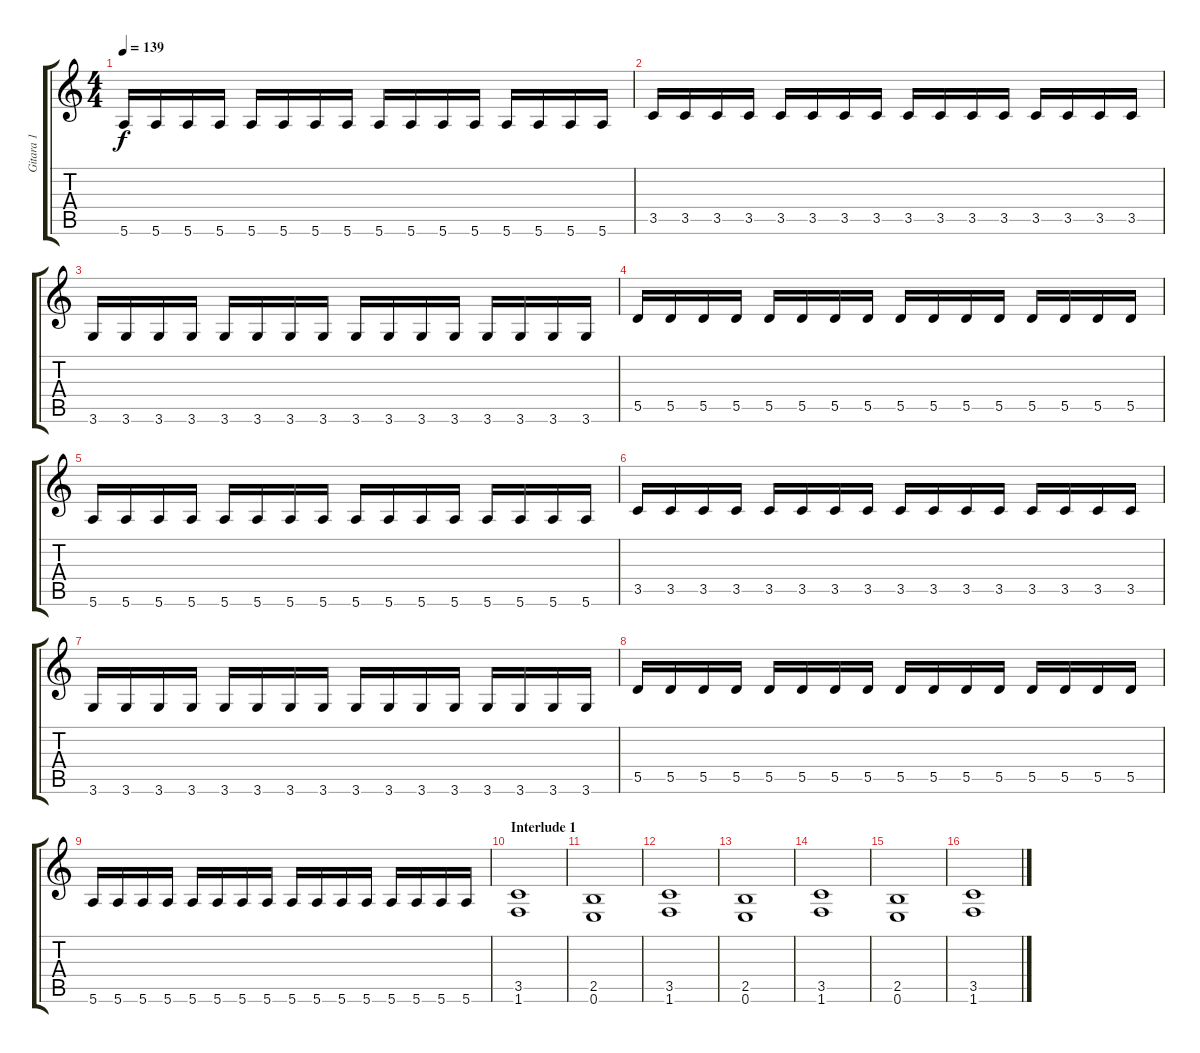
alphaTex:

\track ("Gitara 1" "Gitara 1") {instrument distortionguitar}
\staff {score tabs}
\tuning (E4 B3 G3 D3 A2 E2) {hide}
\ts (4 4)
\tempo 139
\clef g2
\ks c
5.6.16{dy f} 5.6.16 5.6.16 5.6.16 5.6.16 5.6.16 5.6.16 5.6.16 5.6.16 5.6.16 5.6.16 5.6.16 5.6.16 5.6.16 5.6.16 5.6.16 |
3.5.16 3.5.16 3.5.16 3.5.16 3.5.16 3.5.16 3.5.16 3.5.16 3.5.16 3.5.16 3.5.16 3.5.16 3.5.16 3.5.16 3.5.16 3.5.16 |
3.6.16 3.6.16 3.6.16 3.6.16 3.6.16 3.6.16 3.6.16 3.6.16 3.6.16 3.6.16 3.6.16 3.6.16 3.6.16 3.6.16 3.6.16 3.6.16 |
5.5.16 5.5.16 5.5.16 5.5.16 5.5.16 5.5.16 5.5.16 5.5.16 5.5.16 5.5.16 5.5.16 5.5.16 5.5.16 5.5.16 5.5.16 5.5.16 |
5.6.16 5.6.16 5.6.16 5.6.16 5.6.16 5.6.16 5.6.16 5.6.16 5.6.16 5.6.16 5.6.16 5.6.16 5.6.16 5.6.16 5.6.16 5.6.16 |
3.5.16 3.5.16 3.5.16 3.5.16 3.5.16 3.5.16 3.5.16 3.5.16 3.5.16 3.5.16 3.5.16 3.5.16 3.5.16 3.5.16 3.5.16 3.5.16 |
3.6.16 3.6.16 3.6.16 3.6.16 3.6.16 3.6.16 3.6.16 3.6.16 3.6.16 3.6.16 3.6.16 3.6.16 3.6.16 3.6.16 3.6.16 3.6.16 |
5.5.16 5.5.16 5.5.16 5.5.16 5.5.16 5.5.16 5.5.16 5.5.16 5.5.16 5.5.16 5.5.16 5.5.16 5.5.16 5.5.16 5.5.16 5.5.16 |
5.6.16 5.6.16 5.6.16 5.6.16 5.6.16 5.6.16 5.6.16 5.6.16 5.6.16 5.6.16 5.6.16 5.6.16 5.6.16 5.6.16 5.6.16 5.6.16 |
\section ("" "Interlude 1")
(3.5 1.6).1 |
(2.5 0.6).1 |
(3.5 1.6).1 |
(2.5 0.6).1 |
(3.5 1.6).1 |
(2.5 0.6).1 |
(3.5 1.6).1
